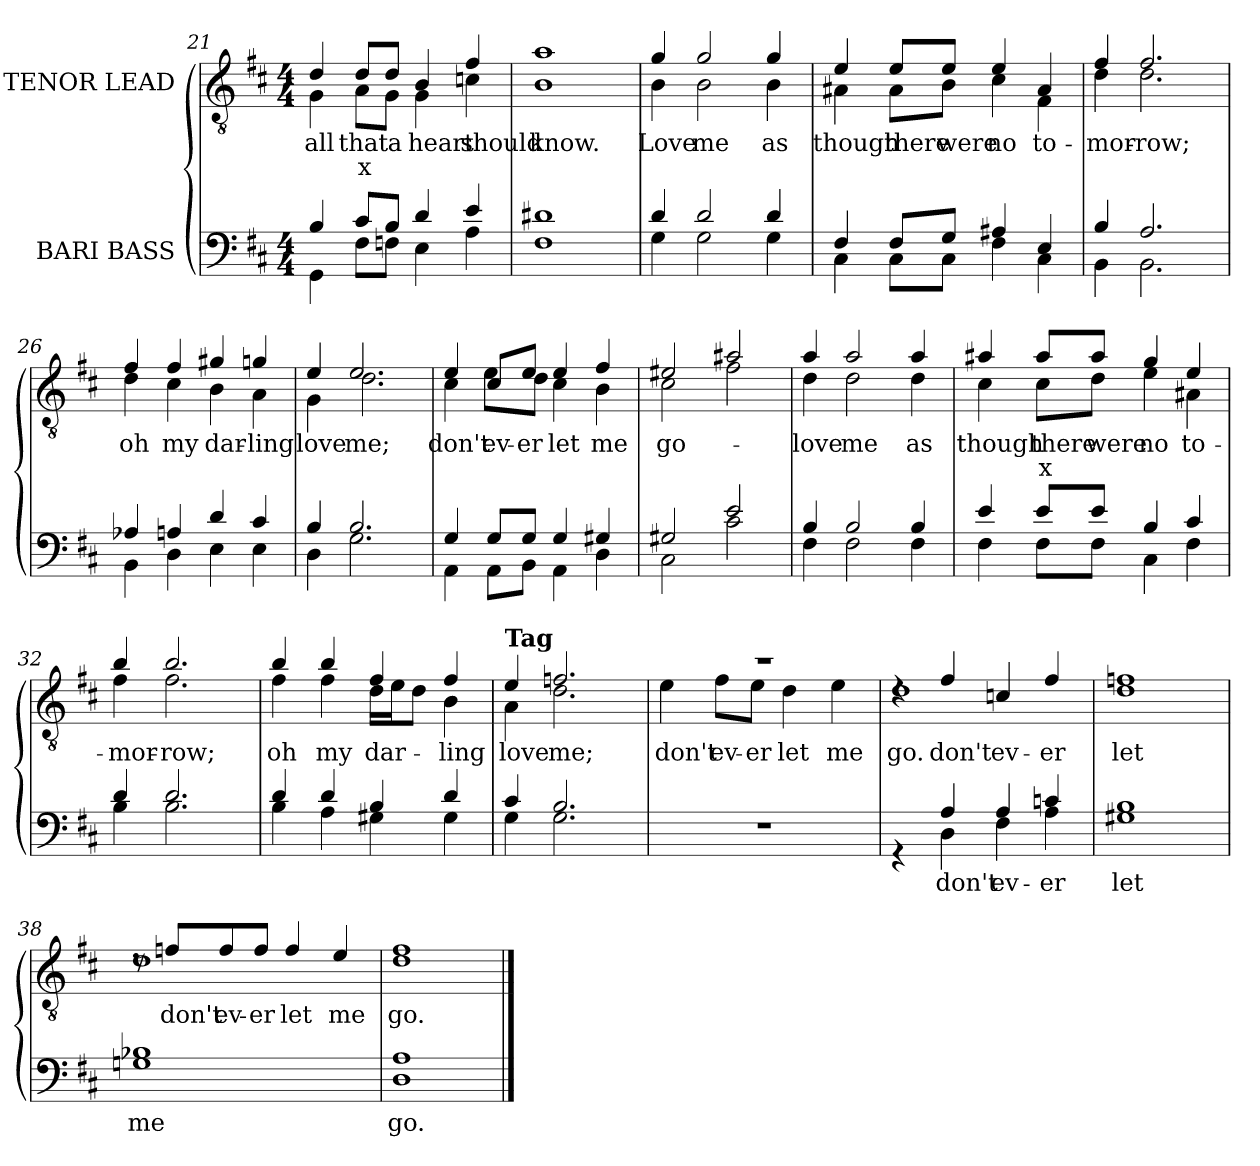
**kern	**text	**kern	**text	**text
*part2	*part2	*part1	*part1	*part1
*staff2	*staff2	*staff1	*staff1	*staff1
*I"BARI BASS	*	*I"TENOR LEAD	*	*
*clefF4	*	*clefGv2	*	*
*k[f#c#]	*	*k[f#c#]	*	*
*M4/4	*	*M4/4	*	*
=21	=21	=21	=21	=21
*^	*	*^	*	*
4B/	4GG\	.	4d/	4G\	all	.
8c#/L	8F#\L	.	8d/L	8A\L	that	x
8B/J	8Fn\J	.	8d/J	8G\J	a	.
4d/	4E\	.	4B/	4G\	heart	.
4e/	4A\	.	4f#/	4cn\	should	.
=22	=22	=22	=22	=22	=22	=22
1d#X	1F#	.	1a	1B	know.	.
!!LO:LB:g=z	!!
=23	=23	=23	=23	=23	=23	=23
4d/	4G\	.	4g/	4B\	Love	.
2d/	2G\	.	2g/	2B\	me	.
4d/	4G\	.	4g/	4B\	as	.
=24	=24	=24	=24	=24	=24	=24
4F#/	4C#\	.	4e/	4A#X\	though	.
8F#/L	8C#\L	.	8e/L	8A#\L	there	.
8G/J	8C#\J	.	8e/J	8B\J	were	.
4A#X/	4F#\	.	4e/	4c#\	no	.
4E/	4C#\	.	4A#i/	4F#\	to-	.
=25	=25	=25	=25	=25	=25	=25
4B/	4BB\	.	4f#/	4d\	-mor-	.
2.A/	2.BB\	.	2.f#/	2.d\	-row;	.
=26	=26	=26	=26	=26	=26	=26
4A-X/	4BB\	.	4f#/	4d\	oh	.
4An/	4D\	.	4f#/	4c#\	my	.
4d/	4E\	.	4g#X/	4B\	dar-	.
4c#/	4E\	.	4gn/	4A\	ling	.
!!LO:LB:g=z	!!
=27	=27	=27	=27	=27	=27	=27
4B/	4D\	.	4e/	4G\	love	.
2.B/	2.G\	.	2.e/	2.d\	me;	.
=28	=28	=28	=28	=28	=28	=28
4G/	4AA\	.	4e/	4c#\	don't	.
8G/L	8AA\L	.	8c#/L	8e\L	ev-	.
8G/J	8BB\J	.	8e/J	8d\J	-er	.
4G/	4AA\	.	4e/	4c#\	let	.
4G#X/	4D\	.	4f#/	4B\	me	.
=29	=29	=29	=29	=29	=29	=29
2G#X/	2C#\	.	2e#X/	2c#\	go-	.
2e/	2c#\	.	2a#X/	2f#\	.	.
!!LO:LB:g=z	!!
=30	=30	=30	=30	=30	=30	=30
4B/	4F#\	.	4a/	4d\	love	.
2B/	2F#\	.	2a/	2d\	me	.
4B/	4F#\	.	4a/	4d\	as	.
=31	=31	=31	=31	=31	=31	=31
4e/	4F#\	.	4a#X/	4c#\	though	.
8e/L	8F#\L	.	8a#/L	8c#\L	there	x
8e/J	8F#\J	.	8a#/J	8d\J	were	.
4B/	4C#\	.	4g/	4e\	no	.
4c#/	4F#\	.	4e/	4A#X\	to-	.
=32	=32	=32	=32	=32	=32	=32
4d/	4B\	.	4b/	4f#\	-mor-	.
2.d/	2.B\	.	2.b/	2.f#\	-row;	.
=33	=33	=33	=33	=33	=33	=33
4d/	4B\	.	4b/	4f#\	oh	.
4d/	4A\	.	4b/	4f#\	my	.
4B/	4G#X\	.	4f#/	16d\LL	dar-	.
.	.	.	.	16e\J	.	.
.	.	.	.	8d\J	.	.
4d/	4G#\	.	4f#/	4B\	-ling	.
!!LO:PB:g=z	!!
=34	=34	=34	=34	=34	=34	=34
!	!	!	!LO:TX:a:B:t=Tag	!	!	!
4c#/	4G\	.	4e/	4A\	love	.
2.B/	2.G\	.	2.fn/	2.d\	me;	.
*v	*v	*	*	*	*	*
=35	=35	=35	=35	=35	=35
1r	.	1r	4e\	don't	.
.	.	.	8f#\L	ev-	.
.	.	.	8e\J	-er	.
.	.	.	4d\	let	.
.	.	.	4e\	me	.
=36	=36	=36	=36	=36	=36
*^	*	*	*	*	*
4rGG	4ryy	.	4rd	1d	go.	.
4A/	4D\	don't	4f#/	.	don't	.
4A/	4F#\	ev-	4cn/	.	ev-	.
4cn/	4A\	-er	4f#/	.	-er	.
=37	=37	=37	=37	=37	=37	=37
1B	1G#X	let	1fn	1d	let	.
=38	=38	=38	=38	=38	=38	=38
1B-X	1Gni	me	8rd	1d	.	.
.	.	.	8fn/L	.	don't	.
.	.	.	8f/	.	ev-	.
.	.	.	8f/J	.	-er	.
.	.	.	4f/	.	let	.
.	.	.	4e/	.	me	.
=39	=39	=39	=39	=39	=39	=39
1A	1D	go.	1f#	1d	go.	.
*v	*v	*	*	*	*	*
*	*	*v	*v	*	*
==	==	==	==	==
*-	*-	*-	*-	*-
